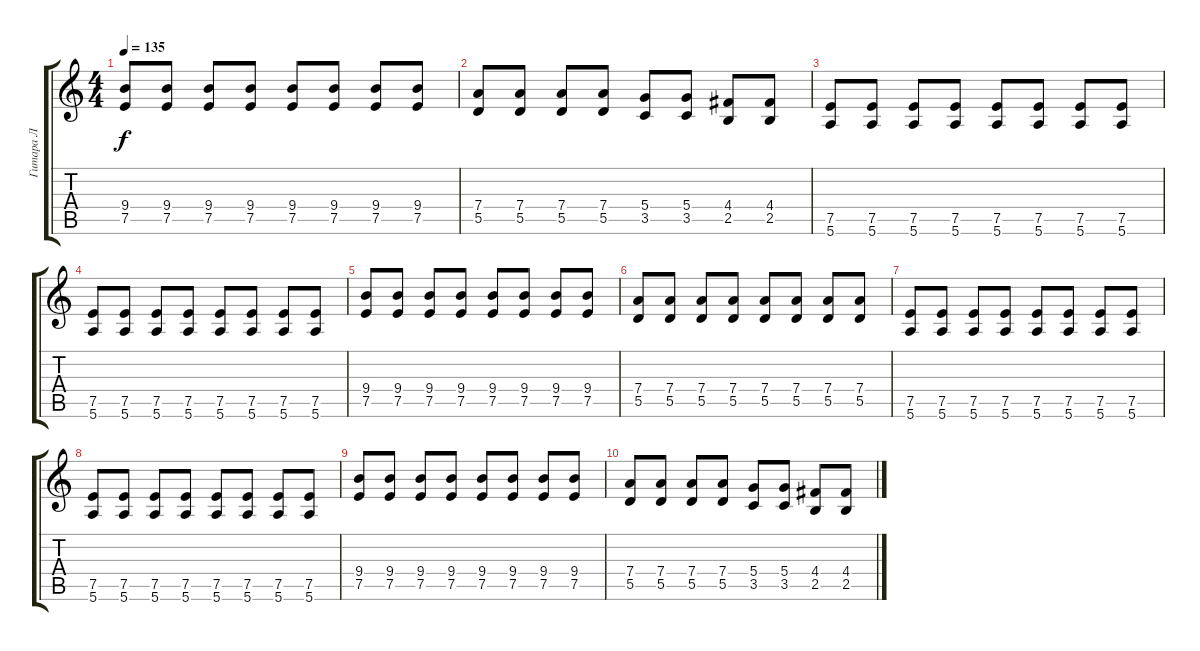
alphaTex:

\track ("Гитара Л" "Гитара Л") {instrument distortionguitar}
\staff {score tabs}
\tuning (E4 B3 G3 D3 A2 E2) {hide}
\ts (4 4)
\tempo 135
\clef g2
\ks c
(9.4 7.5).8{dy f} (9.4 7.5).8 (9.4 7.5).8 (9.4 7.5).8 (9.4 7.5).8 (9.4 7.5).8 (9.4 7.5).8 (9.4 7.5).8 |
(7.4 5.5).8 (7.4 5.5).8 (7.4 5.5).8 (7.4 5.5).8 (5.4 3.5).8 (5.4 3.5).8 (4.4 2.5).8 (4.4 2.5).8 |
(7.5 5.6).8 (7.5 5.6).8 (7.5 5.6).8 (7.5 5.6).8 (7.5 5.6).8 (7.5 5.6).8 (7.5 5.6).8 (7.5 5.6).8 |
(7.5 5.6).8 (7.5 5.6).8 (7.5 5.6).8 (7.5 5.6).8 (7.5 5.6).8 (7.5 5.6).8 (7.5 5.6).8 (7.5 5.6).8 |
(9.4 7.5).8 (9.4 7.5).8 (9.4 7.5).8 (9.4 7.5).8 (9.4 7.5).8 (9.4 7.5).8 (9.4 7.5).8 (9.4 7.5).8 |
(7.4 5.5).8 (7.4 5.5).8 (7.4 5.5).8 (7.4 5.5).8 (7.4 5.5).8 (7.4 5.5).8 (7.4 5.5).8 (7.4 5.5).8 |
(7.5 5.6).8 (7.5 5.6).8 (7.5 5.6).8 (7.5 5.6).8 (7.5 5.6).8 (7.5 5.6).8 (7.5 5.6).8 (7.5 5.6).8 |
(7.5 5.6).8 (7.5 5.6).8 (7.5 5.6).8 (7.5 5.6).8 (7.5 5.6).8 (7.5 5.6).8 (7.5 5.6).8 (7.5 5.6).8 |
(9.4 7.5).8 (9.4 7.5).8 (9.4 7.5).8 (9.4 7.5).8 (9.4 7.5).8 (9.4 7.5).8 (9.4 7.5).8 (9.4 7.5).8 |
(7.4 5.5).8 (7.4 5.5).8 (7.4 5.5).8 (7.4 5.5).8 (5.4 3.5).8 (5.4 3.5).8 (4.4 2.5).8 (4.4 2.5).8
